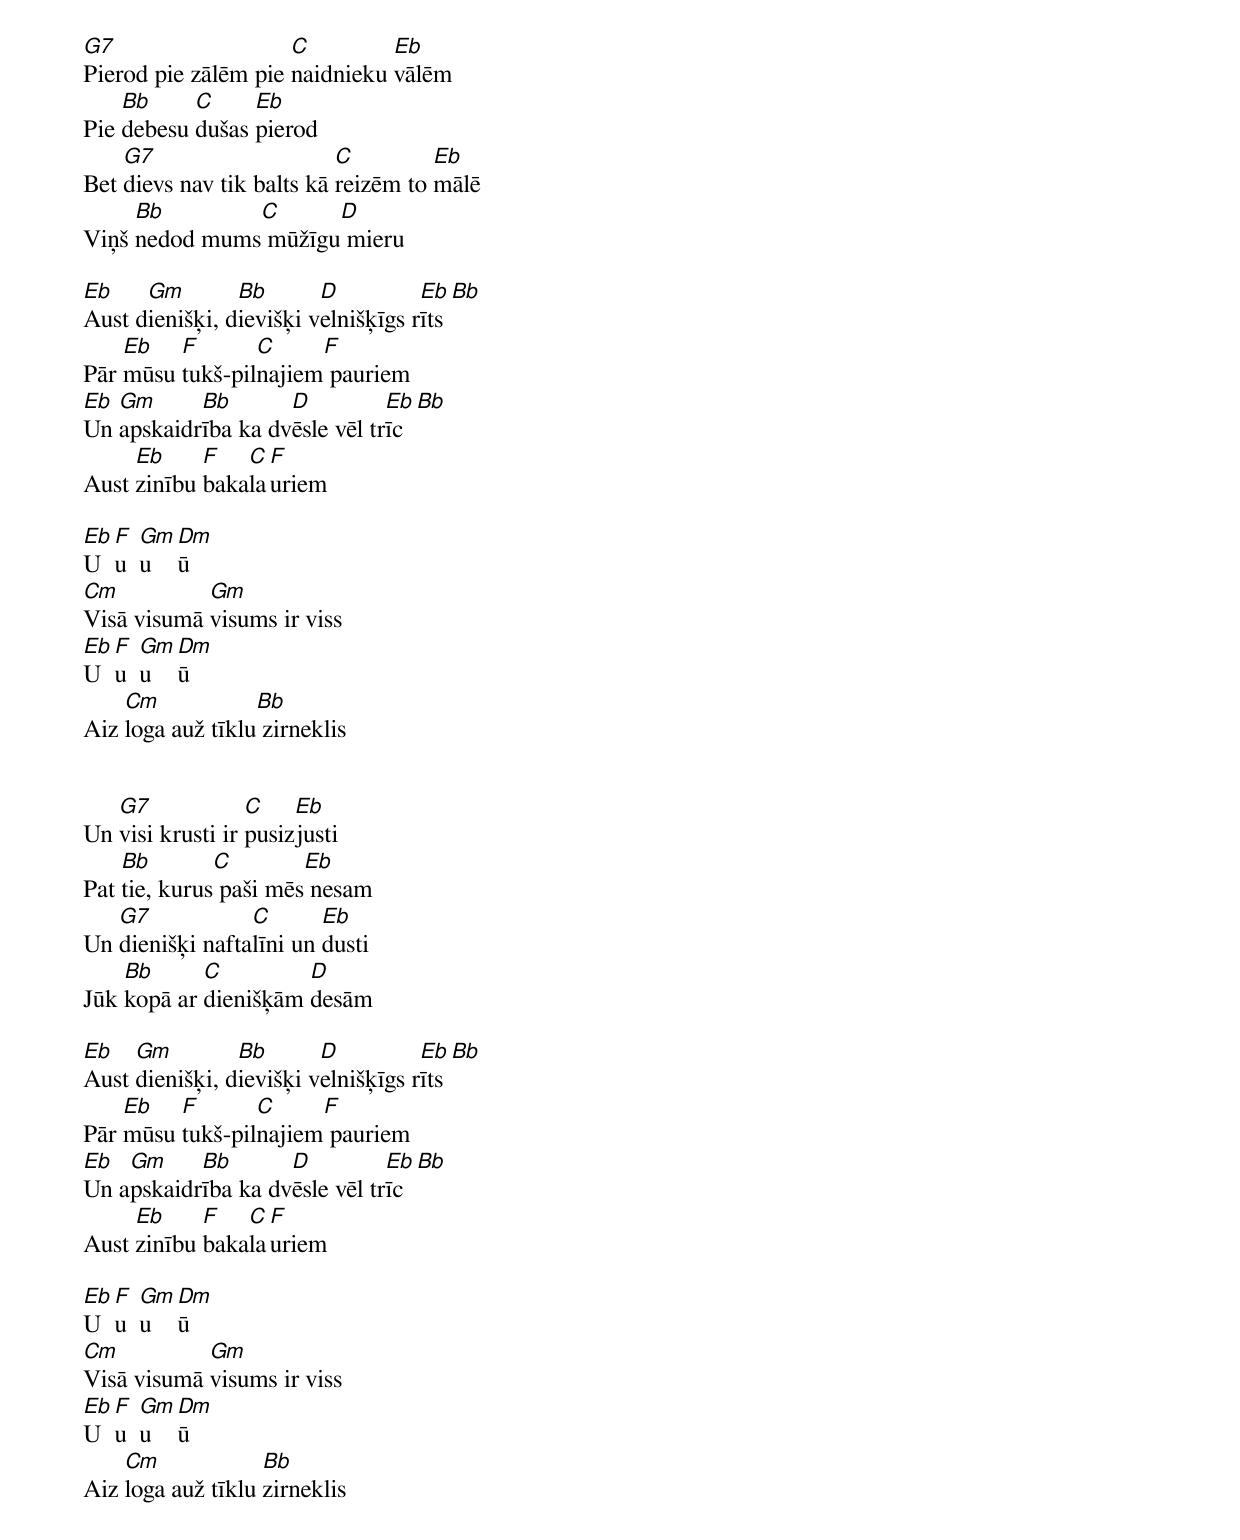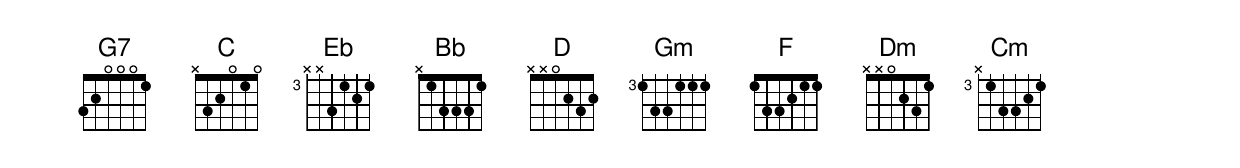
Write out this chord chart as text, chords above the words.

G7                   C         Eb
Pierod pie zālēm pie naidnieku vālēm
    Bb     C     Eb
Pie debesu dušas pierod
    G7                     C         Eb
Bet dievs nav tik balts kā reizēm to mālē
     Bb        C      D
Viņš nedod mums mūžīgu mieru

Eb    Gm        Bb       D          Eb Bb
Aust dienišķi, dievišķi velnišķīgs rīts
    Eb   F       C     F
Pār mūsu tukš-pilnajiem pauriem
Eb Gm      Bb       D          Eb Bb
Un apskaidrība ka dvēsle vēl trīc
     Eb     F   C F
Aust zinību bakalauriem

Eb F  Gm Dm
U  u  u  ū
Cm          Gm
Visā visumā visums ir viss
Eb F  Gm Dm
U  u  u  ū
    Cm            Bb
Aiz loga auž tīklu zirneklis


   G7             C    Eb
Un visi krusti ir pusizjusti
    Bb        C        Eb
Pat tie, kurus paši mēs nesam
   G7            C       Eb
Un dienišķi naftalīni un dusti
    Bb      C         D
Jūk kopā ar dienišķām desām

Eb   Gm         Bb       D          Eb Bb
Aust dienišķi, dievišķi velnišķīgs rīts
    Eb   F       C     F
Pār mūsu tukš-pilnajiem pauriem
Eb  Gm     Bb       D          Eb Bb
Un apskaidrība ka dvēsle vēl trīc
     Eb     F   C F
Aust zinību bakalauriem

Eb F  Gm Dm
U  u  u  ū
Cm          Gm
Visā visumā visums ir viss
Eb F  Gm Dm
U  u  u  ū
    Cm             Bb
Aiz loga auž tīklu zirneklis
